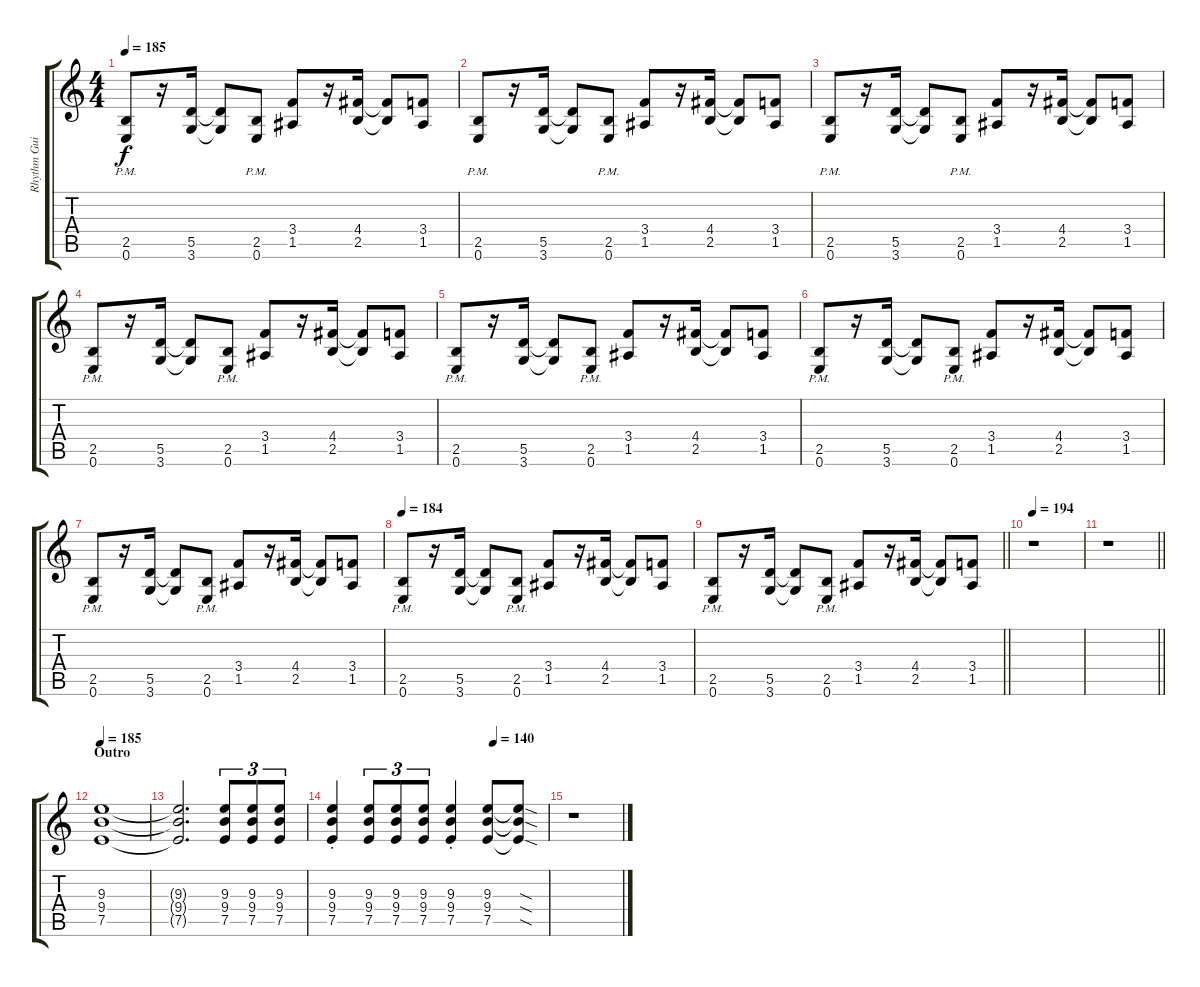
\track ("Rhythm Guitar I" "Rhythm Gui") {instrument distortionguitar}
\staff {score tabs}
\tuning (E4 B3 G3 D3 A2 E2) {hide}
\ts (4 4)
\tempo 185
\clef g2
\ks c
(2.5{pm} 0.6{pm}).8{dy f} r.16 (5.5 3.6).16 (5.5{t} 3.6{t}).8 (2.5{pm} 0.6{pm}).8 (3.4 1.5).8 r.16 (4.4 2.5).16 (4.4{t} 2.5{t}).8 (3.4 1.5).8 |
(2.5{pm} 0.6{pm}).8 r.16 (5.5 3.6).16 (5.5{t} 3.6{t}).8 (2.5{pm} 0.6{pm}).8 (3.4 1.5).8 r.16 (4.4 2.5).16 (4.4{t} 2.5{t}).8 (3.4 1.5).8 |
(2.5{pm} 0.6{pm}).8 r.16 (5.5 3.6).16 (5.5{t} 3.6{t}).8 (2.5{pm} 0.6{pm}).8 (3.4 1.5).8 r.16 (4.4 2.5).16 (4.4{t} 2.5{t}).8 (3.4 1.5).8 |
(2.5{pm} 0.6{pm}).8 r.16 (5.5 3.6).16 (5.5{t} 3.6{t}).8 (2.5{pm} 0.6{pm}).8 (3.4 1.5).8 r.16 (4.4 2.5).16 (4.4{t} 2.5{t}).8 (3.4 1.5).8 |
(2.5{pm} 0.6{pm}).8 r.16 (5.5 3.6).16 (5.5{t} 3.6{t}).8 (2.5{pm} 0.6{pm}).8 (3.4 1.5).8 r.16 (4.4 2.5).16 (4.4{t} 2.5{t}).8 (3.4 1.5).8 |
(2.5{pm} 0.6{pm}).8 r.16 (5.5 3.6).16 (5.5{t} 3.6{t}).8 (2.5{pm} 0.6{pm}).8 (3.4 1.5).8 r.16 (4.4 2.5).16 (4.4{t} 2.5{t}).8 (3.4 1.5).8 |
(2.5{pm} 0.6{pm}).8 r.16 (5.5 3.6).16 (5.5{t} 3.6{t}).8 (2.5{pm} 0.6{pm}).8 (3.4 1.5).8 r.16 (4.4 2.5).16 (4.4{t} 2.5{t}).8 (3.4 1.5).8 |
\tempo 184
(2.5{pm} 0.6{pm}).8 r.16 (5.5 3.6).16 (5.5{t} 3.6{t}).8 (2.5{pm} 0.6{pm}).8 (3.4 1.5).8 r.16 (4.4 2.5).16 (4.4{t} 2.5{t}).8 (3.4 1.5).8 |
\barLineRight lightlight
(2.5{pm} 0.6{pm}).8 r.16 (5.5 3.6).16 (5.5{t} 3.6{t}).8 (2.5{pm} 0.6{pm}).8 (3.4 1.5).8 r.16 (4.4 2.5).16 (4.4{t} 2.5{t}).8 (3.4 1.5).8 |
\tempo 194
r.1 |
\barLineRight lightlight
r.1 |
\section ("" "Outro")
\tempo 185
(9.3 9.4 7.5).1 |
(9.3{t} 9.4{t} 7.5{t}).2{d} (9.3 9.4 7.5).8{tu (3 2)} (9.3 9.4 7.5).8{tu (3 2)} (9.3 9.4 7.5).8{tu (3 2)} |
\tempo (140 0.75)
(9.3{st} 9.4{st} 7.5{st}).4 (9.3 9.4 7.5).8{tu (3 2)} (9.3 9.4 7.5).8{tu (3 2)} (9.3 9.4 7.5).8{tu (3 2)} (9.3{st} 9.4{st} 7.5{st}).4 (9.3 9.4 7.5).8 (9.3{sod t} 9.4{sod t} 7.5{sod t}).8 |
r.1
